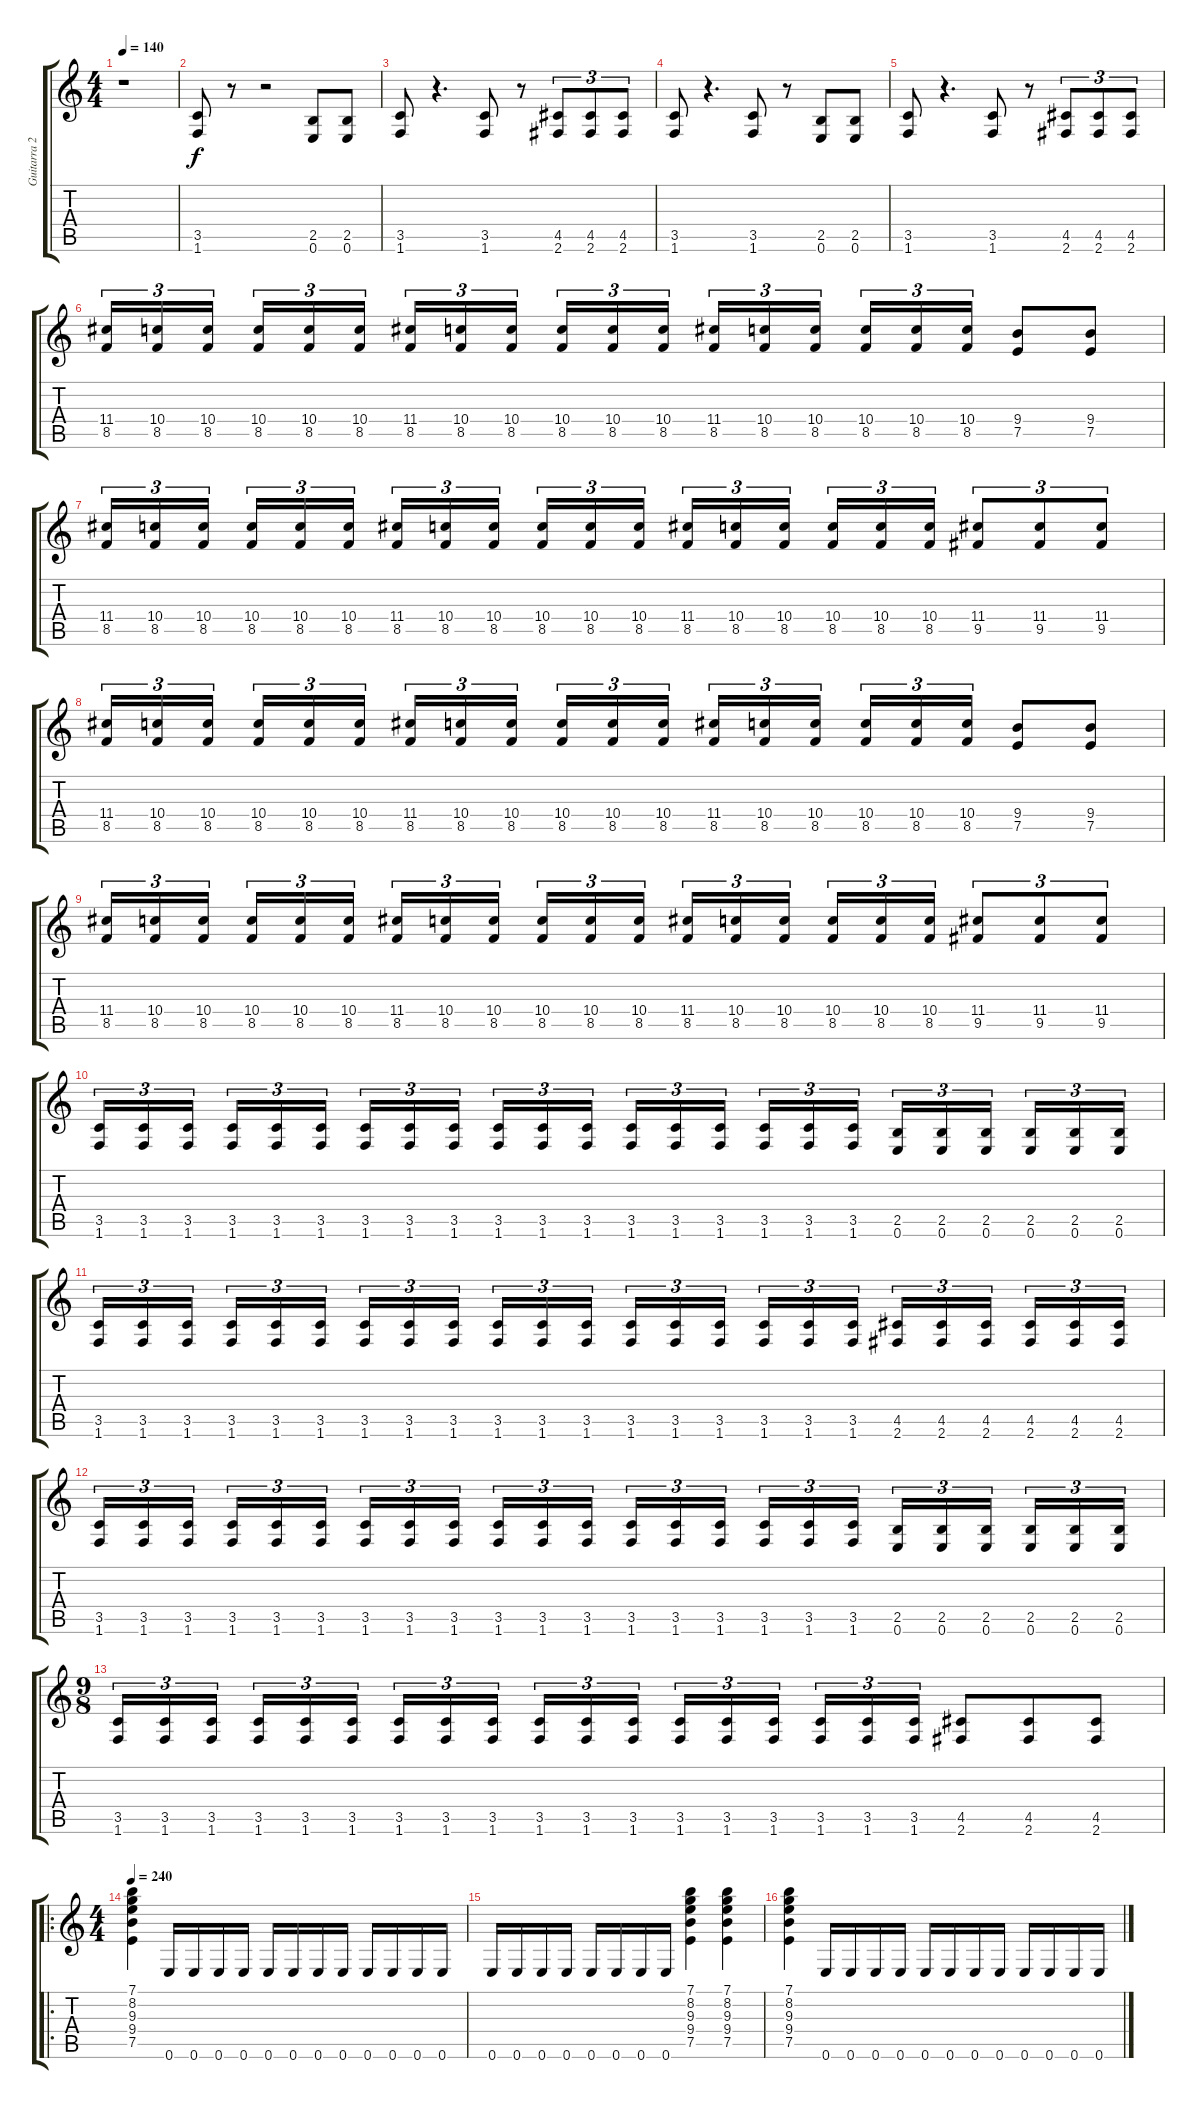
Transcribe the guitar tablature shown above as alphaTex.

\track ("Guitarra 2" "Guitarra 2") {instrument distortionguitar}
\staff {score tabs}
\tuning (E4 B3 G3 D3 A2 E2) {hide}
\ts (4 4)
\tempo 140
\clef g2
\ks c
r.1{dy f instrument distortionguitar} |
(3.5 1.6).8 r.8 r.2 (2.5 0.6).8 (2.5 0.6).8 |
(3.5 1.6).8 r.4{d} (3.5 1.6).8 r.8 (4.5 2.6).8{tu (3 2)} (4.5 2.6).8{tu (3 2)} (4.5 2.6).8{tu (3 2)} |
(3.5 1.6).8 r.4{d} (3.5 1.6).8 r.8 (2.5 0.6).8 (2.5 0.6).8 |
(3.5 1.6).8 r.4{d} (3.5 1.6).8 r.8 (4.5 2.6).8{tu (3 2)} (4.5 2.6).8{tu (3 2)} (4.5 2.6).8{tu (3 2)} |
(11.4 8.5).16{tu (3 2)} (10.4 8.5).16{tu (3 2)} (10.4 8.5).16{tu (3 2)} (10.4 8.5).16{tu (3 2)} (10.4 8.5).16{tu (3 2)} (10.4 8.5).16{tu (3 2)} (11.4 8.5).16{tu (3 2)} (10.4 8.5).16{tu (3 2)} (10.4 8.5).16{tu (3 2)} (10.4 8.5).16{tu (3 2)} (10.4 8.5).16{tu (3 2)} (10.4 8.5).16{tu (3 2)} (11.4 8.5).16{tu (3 2)} (10.4 8.5).16{tu (3 2)} (10.4 8.5).16{tu (3 2)} (10.4 8.5).16{tu (3 2)} (10.4 8.5).16{tu (3 2)} (10.4 8.5).16{tu (3 2)} (9.4 7.5).8 (9.4 7.5).8 |
(11.4 8.5).16{tu (3 2)} (10.4 8.5).16{tu (3 2)} (10.4 8.5).16{tu (3 2)} (10.4 8.5).16{tu (3 2)} (10.4 8.5).16{tu (3 2)} (10.4 8.5).16{tu (3 2)} (11.4 8.5).16{tu (3 2)} (10.4 8.5).16{tu (3 2)} (10.4 8.5).16{tu (3 2)} (10.4 8.5).16{tu (3 2)} (10.4 8.5).16{tu (3 2)} (10.4 8.5).16{tu (3 2)} (11.4 8.5).16{tu (3 2)} (10.4 8.5).16{tu (3 2)} (10.4 8.5).16{tu (3 2)} (10.4 8.5).16{tu (3 2)} (10.4 8.5).16{tu (3 2)} (10.4 8.5).16{tu (3 2)} (11.4 9.5).8{tu (3 2)} (11.4 9.5).8{tu (3 2)} (11.4 9.5).8{tu (3 2)} |
(11.4 8.5).16{tu (3 2)} (10.4 8.5).16{tu (3 2)} (10.4 8.5).16{tu (3 2)} (10.4 8.5).16{tu (3 2)} (10.4 8.5).16{tu (3 2)} (10.4 8.5).16{tu (3 2)} (11.4 8.5).16{tu (3 2)} (10.4 8.5).16{tu (3 2)} (10.4 8.5).16{tu (3 2)} (10.4 8.5).16{tu (3 2)} (10.4 8.5).16{tu (3 2)} (10.4 8.5).16{tu (3 2)} (11.4 8.5).16{tu (3 2)} (10.4 8.5).16{tu (3 2)} (10.4 8.5).16{tu (3 2)} (10.4 8.5).16{tu (3 2)} (10.4 8.5).16{tu (3 2)} (10.4 8.5).16{tu (3 2)} (9.4 7.5).8 (9.4 7.5).8 |
(11.4 8.5).16{tu (3 2)} (10.4 8.5).16{tu (3 2)} (10.4 8.5).16{tu (3 2)} (10.4 8.5).16{tu (3 2)} (10.4 8.5).16{tu (3 2)} (10.4 8.5).16{tu (3 2)} (11.4 8.5).16{tu (3 2)} (10.4 8.5).16{tu (3 2)} (10.4 8.5).16{tu (3 2)} (10.4 8.5).16{tu (3 2)} (10.4 8.5).16{tu (3 2)} (10.4 8.5).16{tu (3 2)} (11.4 8.5).16{tu (3 2)} (10.4 8.5).16{tu (3 2)} (10.4 8.5).16{tu (3 2)} (10.4 8.5).16{tu (3 2)} (10.4 8.5).16{tu (3 2)} (10.4 8.5).16{tu (3 2)} (11.4 9.5).8{tu (3 2)} (11.4 9.5).8{tu (3 2)} (11.4 9.5).8{tu (3 2)} |
(3.5 1.6).16{tu (3 2)} (3.5 1.6).16{tu (3 2)} (3.5 1.6).16{tu (3 2)} (3.5 1.6).16{tu (3 2)} (3.5 1.6).16{tu (3 2)} (3.5 1.6).16{tu (3 2)} (3.5 1.6).16{tu (3 2)} (3.5 1.6).16{tu (3 2)} (3.5 1.6).16{tu (3 2)} (3.5 1.6).16{tu (3 2)} (3.5 1.6).16{tu (3 2)} (3.5 1.6).16{tu (3 2)} (3.5 1.6).16{tu (3 2)} (3.5 1.6).16{tu (3 2)} (3.5 1.6).16{tu (3 2)} (3.5 1.6).16{tu (3 2)} (3.5 1.6).16{tu (3 2)} (3.5 1.6).16{tu (3 2)} (2.5 0.6).16{tu (3 2)} (2.5 0.6).16{tu (3 2)} (2.5 0.6).16{tu (3 2)} (2.5 0.6).16{tu (3 2)} (2.5 0.6).16{tu (3 2)} (2.5 0.6).16{tu (3 2)} |
(3.5 1.6).16{tu (3 2)} (3.5 1.6).16{tu (3 2)} (3.5 1.6).16{tu (3 2)} (3.5 1.6).16{tu (3 2)} (3.5 1.6).16{tu (3 2)} (3.5 1.6).16{tu (3 2)} (3.5 1.6).16{tu (3 2)} (3.5 1.6).16{tu (3 2)} (3.5 1.6).16{tu (3 2)} (3.5 1.6).16{tu (3 2)} (3.5 1.6).16{tu (3 2)} (3.5 1.6).16{tu (3 2)} (3.5 1.6).16{tu (3 2)} (3.5 1.6).16{tu (3 2)} (3.5 1.6).16{tu (3 2)} (3.5 1.6).16{tu (3 2)} (3.5 1.6).16{tu (3 2)} (3.5 1.6).16{tu (3 2)} (4.5 2.6).16{tu (3 2)} (4.5 2.6).16{tu (3 2)} (4.5 2.6).16{tu (3 2)} (4.5 2.6).16{tu (3 2)} (4.5 2.6).16{tu (3 2)} (4.5 2.6).16{tu (3 2)} |
(3.5 1.6).16{tu (3 2)} (3.5 1.6).16{tu (3 2)} (3.5 1.6).16{tu (3 2)} (3.5 1.6).16{tu (3 2)} (3.5 1.6).16{tu (3 2)} (3.5 1.6).16{tu (3 2)} (3.5 1.6).16{tu (3 2)} (3.5 1.6).16{tu (3 2)} (3.5 1.6).16{tu (3 2)} (3.5 1.6).16{tu (3 2)} (3.5 1.6).16{tu (3 2)} (3.5 1.6).16{tu (3 2)} (3.5 1.6).16{tu (3 2)} (3.5 1.6).16{tu (3 2)} (3.5 1.6).16{tu (3 2)} (3.5 1.6).16{tu (3 2)} (3.5 1.6).16{tu (3 2)} (3.5 1.6).16{tu (3 2)} (2.5 0.6).16{tu (3 2)} (2.5 0.6).16{tu (3 2)} (2.5 0.6).16{tu (3 2)} (2.5 0.6).16{tu (3 2)} (2.5 0.6).16{tu (3 2)} (2.5 0.6).16{tu (3 2)} |
\ts (9 8)
(3.5 1.6).16{tu (3 2)} (3.5 1.6).16{tu (3 2)} (3.5 1.6).16{tu (3 2)} (3.5 1.6).16{tu (3 2)} (3.5 1.6).16{tu (3 2)} (3.5 1.6).16{tu (3 2)} (3.5 1.6).16{tu (3 2)} (3.5 1.6).16{tu (3 2)} (3.5 1.6).16{tu (3 2)} (3.5 1.6).16{tu (3 2)} (3.5 1.6).16{tu (3 2)} (3.5 1.6).16{tu (3 2)} (3.5 1.6).16{tu (3 2)} (3.5 1.6).16{tu (3 2)} (3.5 1.6).16{tu (3 2)} (3.5 1.6).16{tu (3 2)} (3.5 1.6).16{tu (3 2)} (3.5 1.6).16{tu (3 2)} (4.5 2.6).8 (4.5 2.6).8 (4.5 2.6).8 |
\ro
\ts (4 4)
\tempo 240
(7.1 8.2 9.3 9.4 7.5).4 0.6.16 0.6.16 0.6.16 0.6.16 0.6.16 0.6.16 0.6.16 0.6.16 0.6.16 0.6.16 0.6.16 0.6.16 |
0.6.16 0.6.16 0.6.16 0.6.16 0.6.16 0.6.16 0.6.16 0.6.16 (7.1 8.2 9.3 9.4 7.5).4 (7.1 8.2 9.3 9.4 7.5).4 |
(7.1 8.2 9.3 9.4 7.5).4 0.6.16 0.6.16 0.6.16 0.6.16 0.6.16 0.6.16 0.6.16 0.6.16 0.6.16 0.6.16 0.6.16 0.6.16
